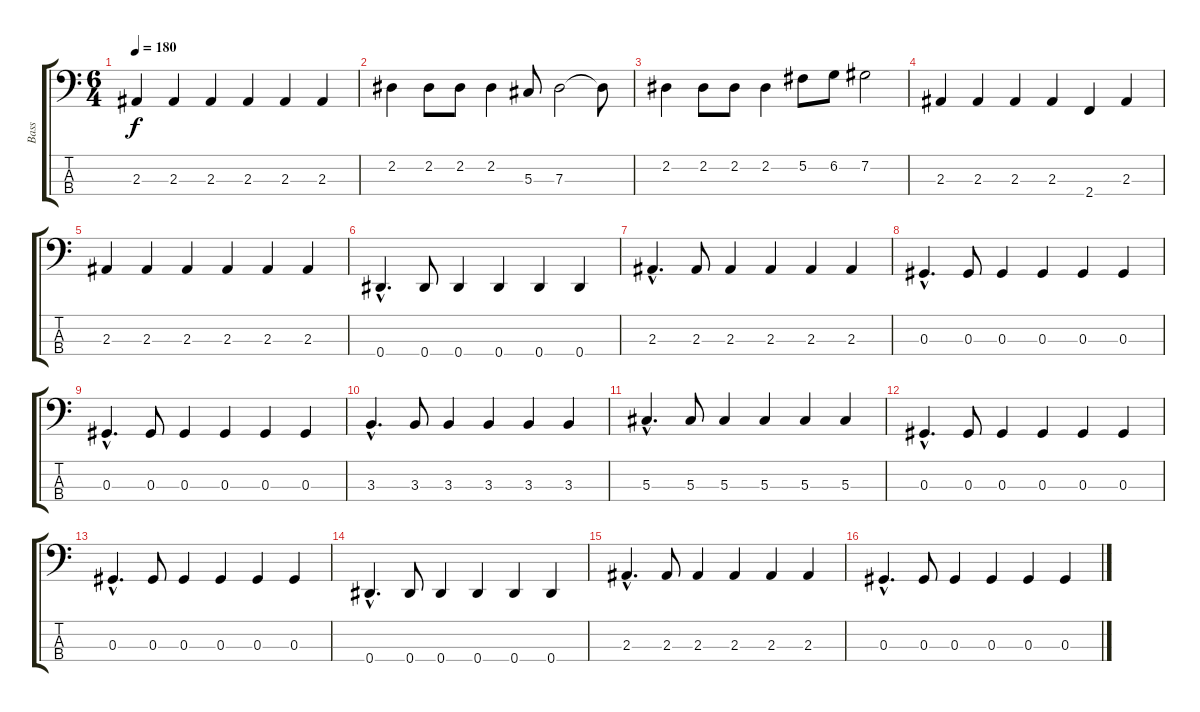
\track ("Bass" "Bass") {instrument electricbasspick}
\staff {score tabs}
\tuning (Gb2 Db2 Ab1 Eb1) {hide}
\ts (6 4)
\tempo 180
\clef f4
\ks c
2.3.4{dy f} 2.3.4 2.3.4 2.3.4 2.3.4 2.3.4 |
2.2.4 2.2.8 2.2.8 2.2.4 5.3.8 7.3.2 7.3{t}.8 |
2.2.4 2.2.8 2.2.8 2.2.4 5.2.8 6.2.8 7.2.2 |
2.3.4 2.3.4 2.3.4 2.3.4 2.4.4 2.3.4 |
2.3.4 2.3.4 2.3.4 2.3.4 2.3.4 2.3.4 |
0.4{hac}.4{d} 0.4.8 0.4.4 0.4.4 0.4.4 0.4.4 |
2.3{hac}.4{d} 2.3.8 2.3.4 2.3.4 2.3.4 2.3.4 |
0.3{hac}.4{d} 0.3.8 0.3.4 0.3.4 0.3.4 0.3.4 |
0.3{hac}.4{d} 0.3.8 0.3.4 0.3.4 0.3.4 0.3.4 |
3.3{hac}.4{d} 3.3.8 3.3.4 3.3.4 3.3.4 3.3.4 |
5.3{hac}.4{d} 5.3.8 5.3.4 5.3.4 5.3.4 5.3.4 |
0.3{hac}.4{d} 0.3.8 0.3.4 0.3.4 0.3.4 0.3.4 |
0.3{hac}.4{d} 0.3.8 0.3.4 0.3.4 0.3.4 0.3.4 |
0.4{hac}.4{d} 0.4.8 0.4.4 0.4.4 0.4.4 0.4.4 |
2.3{hac}.4{d} 2.3.8 2.3.4 2.3.4 2.3.4 2.3.4 |
0.3{hac}.4{d} 0.3.8 0.3.4 0.3.4 0.3.4 0.3.4
